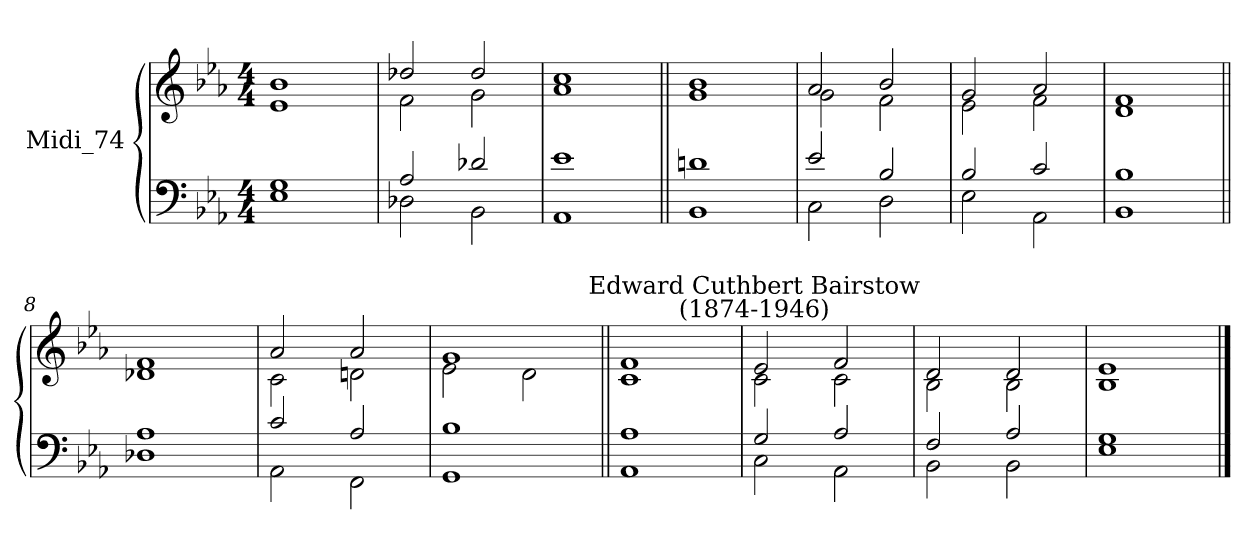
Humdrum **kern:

**kern	**kern
*part2	*part1
*staff2	*staff1
*I"Midi_74	*I"Midi_74
*clefF4	*clefG2
*k[b-e-a-]	*k[b-e-a-]
*E-:	*E-:
*M4/4	*M4/4
=1	=1
*^	*^
1G/	1E-\	1b-/	1e-\
=2	=2	=2	=2
2A-/	2D-X\	2dd-X/	2f\
2d-X/	2BB-\	2dd-/	2g\
=3	=3	=3	=3
1e-/	1AA-\	1cc/	1a-\
=4||	=4||	=4||	=4||
1dn/	1BB-\	1b-/	1g\
=5	=5	=5	=5
2e-/	2C\	2a-/	2g\
2B-/	2D\	2b-/	2f\
=6	=6	=6	=6
2B-/	2E-\	2g/	2e-\
2c/	2AA-\	2a-/	2f\
=7	=7	=7	=7
1B-/	1BB-\	1f/	1d\
=8||	=8||	=8||	=8||
1A-/	1D-X\	1f/	1d-X\
=9	=9	=9	=9
2c/	2AA-\	2a-/	2c\
2A-/	2FF\	2a-/	2dn\
=10	=10	=10	=10
1B-/	1GG\	1g/	2e-\
.	.	.	2d\
=11||	=11||	=11||	=11||
1A-/	1AA-\	1f/	1c\
=12	=12	=12	=12
!	!	!LO:TX:a:cj:t=Edward Cuthbert Bairstow\n(1874-1946)	!
2G/	2C\	2e-/	2c\
2A-/	2AA-\	2f/	2c\
=13	=13	=13	=13
2F/	2BB-\	2d/	2B-\
2A-/	2BB-\	2d/	2B-\
=14	=14	=14	=14
1G/	1E-\	1e-/	1B-\
*v	*v	*	*
*	*v	*v
==	==
*-	*-
